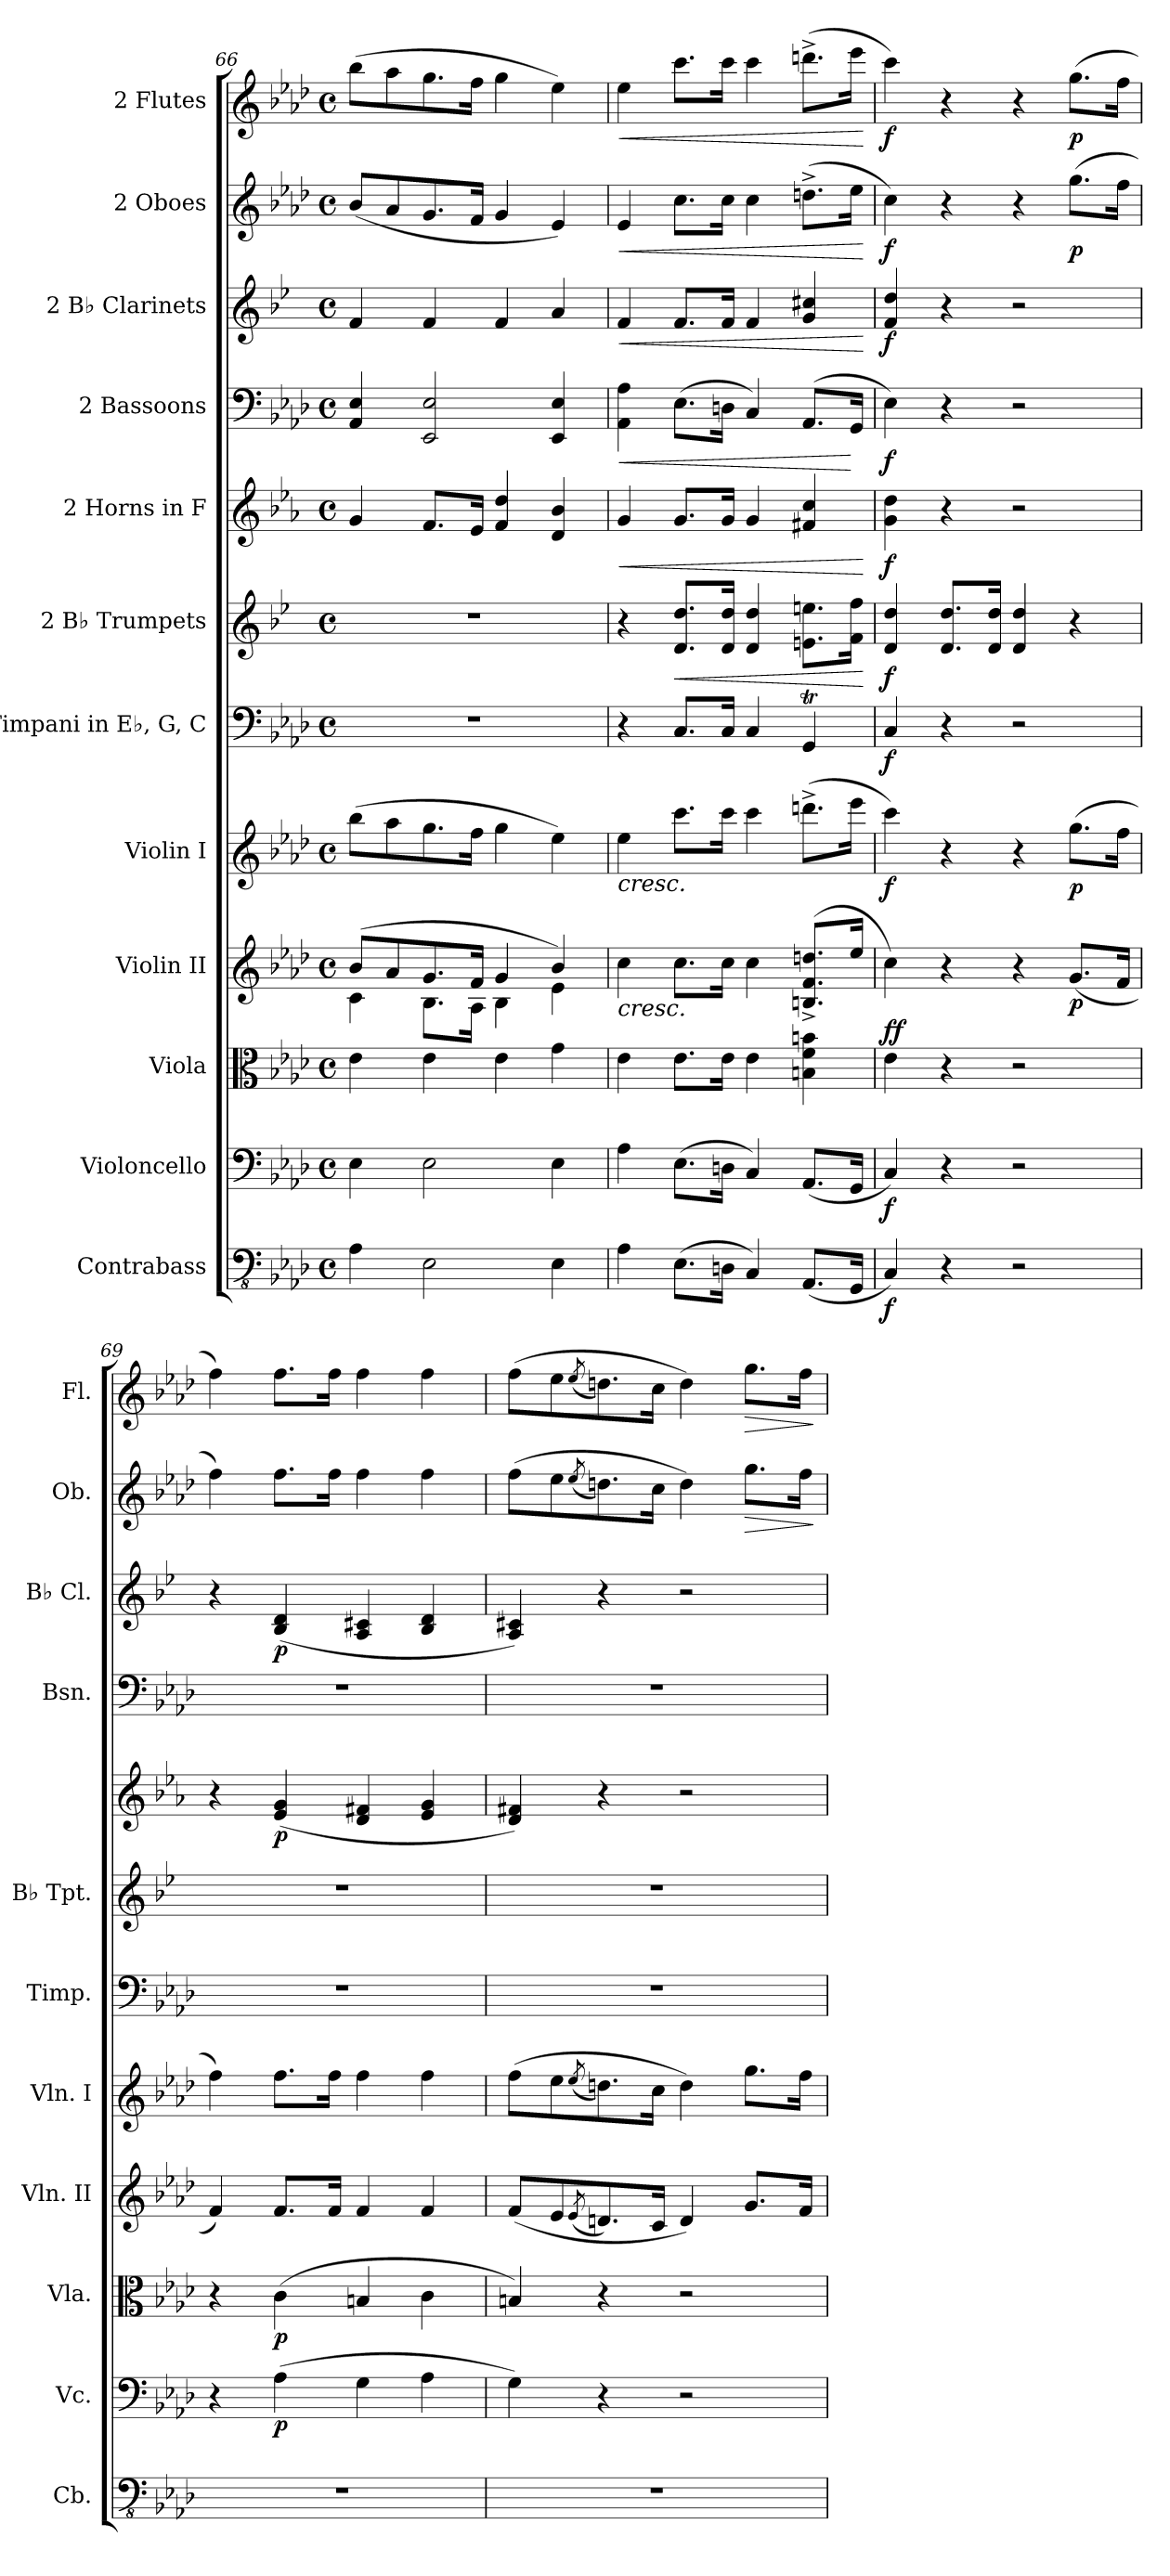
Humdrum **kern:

**kern	**dynam	**kern	**dynam	**kern	**dynam	**kern	**dynam	**kern	**dynam	**kern	**dynam	**kern	**dynam	**kern	**dynam	**kern	**dynam	**kern	**dynam	**kern	**dynam	**kern	**dynam
*part12	*part12	*part11	*part11	*part10	*part10	*part9	*part9	*part8	*part8	*part7	*part7	*part6	*part6	*part5	*part5	*part4	*part4	*part3	*part3	*part2	*part2	*part1	*part1
*staff12	*staff12	*staff11	*staff11	*staff10	*staff10	*staff9	*staff9	*staff8	*staff8	*staff7	*staff7	*staff6	*staff6	*staff5	*staff5	*staff4	*staff4	*staff3	*staff3	*staff2	*staff2	*staff1	*staff1
*I"Contrabass	*	*I"Violoncello	*	*I"Viola	*	*I"Violin II	*	*I"Violin I	*	*I"Timpani in E♭, G, C	*	*I"2 B♭ Trumpets	*	*I"2 Horns in F	*	*I"2 Bassoons	*	*I"2 B♭ Clarinets	*	*I"2 Oboes	*	*I"2 Flutes	*
*I'Cb.	*	*I'Vc.	*	*I'Vla.	*	*I'Vln. II	*	*I'Vln. I	*	*I'Timp.	*	*I'B♭ Tpt.	*	*	*	*I'Bsn.	*	*I'B♭ Cl.	*	*I'Ob.	*	*I'Fl.	*
*clefFv4	*	*clefF4	*	*clefC3	*	*clefG2	*	*clefG2	*	*clefF4	*	*clefG2	*	*clefG2	*	*clefF4	*	*clefG2	*	*clefG2	*	*clefG2	*
*	*	*	*	*	*	*	*	*	*	*	*	*ITrd1c2	*	*ITrd4c7	*	*	*	*ITrd1c2	*	*	*	*	*
*k[b-e-a-d-]	*	*k[b-e-a-d-]	*	*k[b-e-a-d-]	*	*k[b-e-a-d-]	*	*k[b-e-a-d-]	*	*k[b-e-a-d-]	*	*k[b-e-a-d-]	*	*k[b-e-a-d-]	*	*k[b-e-a-d-]	*	*k[b-e-a-d-]	*	*k[b-e-a-d-]	*	*k[b-e-a-d-]	*
*M4/4	*	*M4/4	*	*M4/4	*	*M4/4	*	*M4/4	*	*M4/4	*	*M4/4	*	*M4/4	*	*M4/4	*	*M4/4	*	*M4/4	*	*M4/4	*
*met(c)	*	*met(c)	*	*met(c)	*	*met(c)	*	*met(c)	*	*met(c)	*	*met(c)	*	*met(c)	*	*met(c)	*	*met(c)	*	*met(c)	*	*met(c)	*
=66	=66	=66	=66	=66	=66	=66	=66	=66	=66	=66	=66	=66	=66	=66	=66	=66	=66	=66	=66	=66	=66	=66	=66
*	*	*	*	*	*	*^	*	*	*	*	*	*	*	*	*	*	*	*	*	*	*	*	*
4AA-\	.	4E-\	.	4e-\	.	(>8b-/L	4c\	.	(>8bb-\L	.	1r	.	1r	.	4c/	.	4AA-/ 4E-/	.	4e-/	.	(<8b-/L	.	(>8bb-\L	.
.	.	.	.	.	.	8a-/	.	.	8aa-\	.	.	.	.	.	.	.	.	.	.	.	8a-/	.	8aa-\	.
2EE-\	.	2E-\	.	4e-\	.	8.g/	8.B-\L	.	8.gg\	.	.	.	.	.	8.B-/L	.	2EE-/ 2E-/	.	4e-/	.	8.g/	.	8.gg\	.
.	.	.	.	.	.	16f/Jk	16A-\Jk	.	16ff\Jk	.	.	.	.	.	16A-/Jk	.	.	.	.	.	16f/Jk	.	16ff\Jk	.
.	.	.	.	4e-\	.	4g/	4B-\	.	4gg\	.	.	.	.	.	4B-/ 4g/	.	.	.	4e-/	.	4g/	.	4gg\	.
4EE-\	.	4E-\	.	4g\	.	4b-/)	4e-\	.	4ee-\)	.	.	.	.	.	4G/ 4e-/	.	4EE-/ 4E-/	.	4g/	.	4e-/)	.	4ee-\)	.
!!LO:PB:g=z
=67	=67	=67	=67	=67	=67	=67	=67	=67	=67	=67	=67	=67	=67	=67	=67	=67	=67	=67	=67	=67	=67	=67	=67	=67
!	!	!	!	!	!	!LO:TX:a:t=unis.	!	!	!	!	!	!	!	!	!	!	!	!	!	!	!	!	!	!
!	!	!	!	!	!	!	!	!LO:HP:b	!	!LO:HP:b	!	!	!	!	!	!LO:HP:b	!	!LO:HP:b	!	!LO:HP:b	!	!LO:HP:b	!	!LO:HP:b
*	*	*	*	*	*	*v	*v	*	*	*	*	*	*	*	*	*	*	*	*	*	*	*	*	*
4AA-\	.	4A-\	.	4e-\	.	4cc\	<	4ee-\	<	4r	.	4r	.	4c/	<	4AA-\ 4A-\	<	4e-/	<	4e-/	<	4ee-\	<
!	!	!	!	!	!	!	!	!	!	!	!	!	!LO:HP:b	!	!	!	!	!	!	!	!	!	!
(>8.EE-\L	.	(>8.E-\L	.	8.e-\L	.	8.cc\L	.	8.ccc\L	.	8.C/L	.	8.c/ 8.cc/L	<	8.c/L	.	(>8.E-\L	.	8.e-/L	.	8.cc\L	.	8.ccc\L	.
16DDn\Jk	.	16Dn\Jk	.	16e-\Jk	.	16cc\Jk	.	16ccc\Jk	.	16C/Jk	.	16c/ 16cc/Jk	.	16c/Jk	.	16Dn\Jk	.	16e-/Jk	.	16cc\Jk	.	16ccc\Jk	.
4CC/)	.	4C/)	.	4e-\	.	4cc\	.	4ccc\	.	4C/	.	4c/ 4cc/	.	4c/	.	4C/)	.	4e-/	.	4cc\	.	4ccc\	.
(<8.AAA-/L	.	(<8.AA-/L	.	4Bn\ 4f\ 4bn\	.	(>8.Bn/^ 8.f/^ 8.ddn/^L	.	(>8.dddn^\L	.	4GGt/	.	8.dn\ 8.ddn\L	.	4Bn/ 4f/	.	(>8.AA-/L	.	4f/ 4bn/	.	(>8.ddn^\L	.	(>8.dddn^\L	.
16GGG/Jk	.	16GG/Jk	.	.	.	16ee-/Jk	.	16eee-\Jk	.	.	.	16e-\ 16ee-\Jk	.	.	.	16GG/Jk	[	.	.	16ee-\Jk	.	16eee-\Jk	.
.	.	.	.	.	.	.	.	.	.	.	.	.	[	.	[	.	.	.	[	.	[	.	[
=68	=68	=68	=68	=68	=68	=68	=68	=68	=68	=68	=68	=68	=68	=68	=68	=68	=68	=68	=68	=68	=68	=68	=68
!	!LO:DY:b	!	!LO:DY:b	!	!LO:DY:b	!	!	!	!	!	!	!	!	!	!	!	!	!	!	!	!	!	!
!	!	!	!	!	!LO:DY:n=1:a	!	!	!	!LO:DY:b	!	!LO:DY:b	!	!LO:DY:b	!	!LO:DY:b	!	!LO:DY:b	!	!LO:DY:b	!	!LO:DY:b	!	!LO:DY:b
4CC/)	f	4C/)	f	4e-\	f f	4cc\)	.	4ccc\)	f	4C/	f	4c/ 4cc/	f	4c\ 4g\	f	4E-\)	f	4e-/ 4cc/	f	4cc\)	f	4ccc\)	f
4r	.	4r	.	4r	.	4r	.	4r	.	4r	.	8.c/ 8.cc/L	.	4r	.	4r	.	4r	.	4r	.	4r	.
.	.	.	.	.	.	.	.	.	.	.	.	16c/ 16cc/Jk	.	.	.	.	.	.	.	.	.	.	.
2r	.	2r	.	2r	.	4r	.	4r	.	2r	.	4c/ 4cc/	.	2r	.	2r	.	2r	.	4r	.	4r	.
!	!	!	!	!	!	!	!LO:DY:b	!	!LO:DY:b	!	!	!	!	!	!	!	!	!	!	!	!LO:DY:b	!	!LO:DY:b
.	.	.	.	.	.	(<8.g/L	p	(>8.gg\L	p	.	.	4r	.	.	.	.	.	.	.	(>8.gg\L	p	(>8.gg\L	p
.	.	.	.	.	.	16f/Jk	.	16ff\Jk	.	.	.	.	.	.	.	.	.	.	.	16ff\Jk	.	16ff\Jk	.
=69	=69	=69	=69	=69	=69	=69	=69	=69	=69	=69	=69	=69	=69	=69	=69	=69	=69	=69	=69	=69	=69	=69	=69
1r	.	4r	.	4r	.	4f/)	.	4ff\)	.	1r	.	1r	.	4r	.	1r	.	4r	.	4ff\)	.	4ff\)	.
!	!	!	!LO:DY:b	!	!LO:DY:b	!	!	!	!	!	!	!	!	!	!LO:DY:b	!	!	!	!LO:DY:b	!	!	!	!
.	.	(>4A-\	p	(>4c\	p	8.f/L	.	8.ff\L	.	.	.	.	.	(<4A-/ 4c/	p	.	.	(<4A-/ 4c/	p	8.ff\L	.	8.ff\L	.
.	.	.	.	.	.	16f/Jk	.	16ff\Jk	.	.	.	.	.	.	.	.	.	.	.	16ff\Jk	.	16ff\Jk	.
.	.	4G\	.	4Bn/	.	4f/	.	4ff\	.	.	.	.	.	4G/ 4Bn/	.	.	.	4G/ 4Bn/	.	4ff\	.	4ff\	.
.	.	4A-\	.	4c\	.	4f/	.	4ff\	.	.	.	.	.	4A-/ 4c/	.	.	.	4A-/ 4c/	.	4ff\	.	4ff\	.
=70	=70	=70	=70	=70	=70	=70	=70	=70	=70	=70	=70	=70	=70	=70	=70	=70	=70	=70	=70	=70	=70	=70	=70
1r	.	4G\)	.	4Bn/)	.	(<8f/L	.	(>8ff\L	.	1r	.	1r	.	4G/ 4Bn/)	.	1r	.	4G/ 4Bn/)	.	(>8ff\L	.	(>8ff\L	.
.	.	.	.	.	.	8e-/	.	8ee-\	.	.	.	.	.	.	.	.	.	.	.	8ee-\	.	8ee-\	.
.	.	.	.	.	.	(<8qe-/	.	(<8qee-/	.	.	.	.	.	.	.	.	.	.	.	(<8qee-/	.	(<8qee-/	.
.	.	4r	.	4r	.	8.dn/)	.	8.ddn\)	.	.	.	.	.	4r	.	.	.	4r	.	8.ddn\)	.	8.ddn\)	.
.	.	.	.	.	.	16c/Jk	.	16cc\Jk	.	.	.	.	.	.	.	.	.	.	.	16cc\Jk	.	16cc\Jk	.
.	.	2r	.	2r	.	4d/)	.	4dd\)	.	.	.	.	.	2r	.	.	.	2r	.	4dd\)	.	4dd\)	.
!	!	!	!	!	!	!	!	!	!	!	!	!	!	!	!	!	!	!	!	!	!LO:HP:b	!	!LO:HP:b
.	.	.	.	.	.	8.g/L	.	8.gg\L	.	.	.	.	.	.	.	.	.	.	.	8.gg\L	>	8.gg\L	>
.	.	.	.	.	.	16f/Jk	.	16ff\Jk	.	.	.	.	.	.	.	.	.	.	.	16ff\Jk	.	16ff\Jk	.
.	.	.	.	.	.	.	[	.	[	.	.	.	.	.	.	.	.	.	.	.	]	.	]
=	=	=	=	=	=	=	=	=	=	=	=	=	=	=	=	=	=	=	=	=	=	=	=
*-	*-	*-	*-	*-	*-	*-	*-	*-	*-	*-	*-	*-	*-	*-	*-	*-	*-	*-	*-	*-	*-	*-	*-
